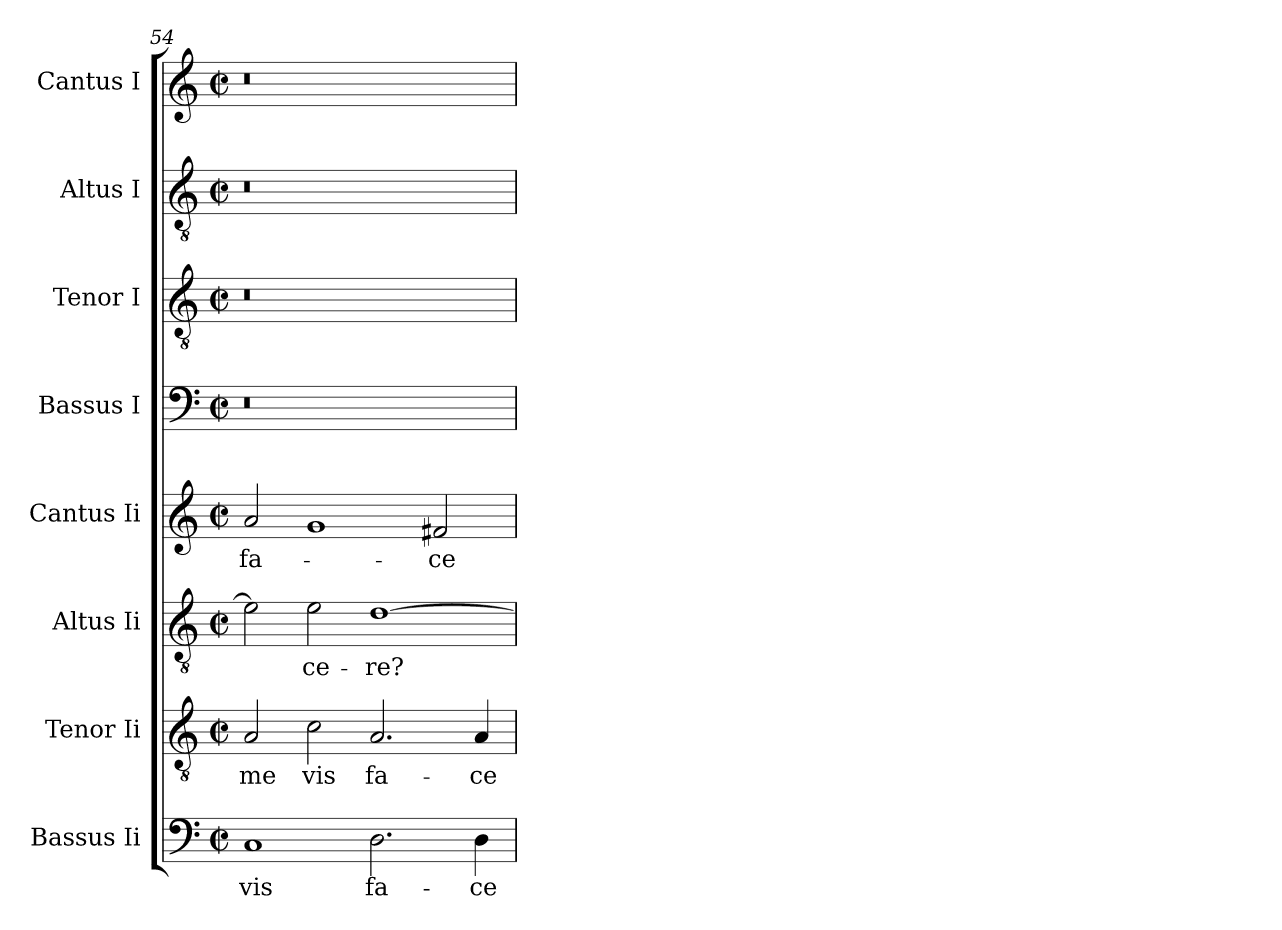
**kern	**text	**kern	**text	**kern	**text	**kern	**text	**kern	**kern	**kern	**kern
*part8	*part8	*part7	*part7	*part6	*part6	*part5	*part5	*part4	*part3	*part2	*part1
*staff8	*staff8	*staff7	*staff7	*staff6	*staff6	*staff5	*staff5	*staff4	*staff3	*staff2	*staff1
*I"Bassus Ii	*	*I"Tenor Ii	*	*I"Altus Ii	*	*I"Cantus Ii	*	*I"Bassus I	*I"Tenor I	*I"Altus I	*I"Cantus I
*clefF4	*	*clefGv2	*	*clefGv2	*	*clefG2	*	*clefF4	*clefGv2	*clefGv2	*clefG2
*M2/2	*	*M2/2	*	*M2/2	*	*M2/2	*	*M2/2	*M2/2	*M2/2	*M2/2
*met(c|)	*	*met(c|)	*	*met(c|)	*	*met(c|)	*	*met(c|)	*met(c|)	*met(c|)	*met(c|)
=54	=54	=54	=54	=54	=54	=54	=54	=54	=54	=54	=54
!	!LO:LY:b:cj	!	!LO:LY:b:cj	!	!	!	!LO:LY:b:cj	!	!	!	!
1C	vis	2A/	me	2e\]	.	2a/	fa-	0r	0r	0r	0r
!	!	!	!LO:LY:b:cj	!	!LO:LY:b:cj	!	!	!	!	!	!
.	.	2c\	vis	2e\	-ce-	1g	.	.	.	.	.
!	!LO:LY:b:cj	!	!LO:LY:b:cj	!	!LO:LY:b:cj	!	!	!	!	!	!
2.D\	fa-	2.A/	fa-	[>1d	-re?	.	.	.	.	.	.
!	!	!	!	!	!	!	!LO:LY:b:cj	!	!	!	!
.	.	.	.	.	.	2f#/	-ce-	.	.	.	.
!	!LO:LY:b:cj	!	!LO:LY:b:cj	!	!	!	!	!	!	!	!
4D\	-ce-	4A/	-ce-	.	.	.	.	.	.	.	.
=	=	=	=	=	=	=	=	=	=	=	=
*-	*-	*-	*-	*-	*-	*-	*-	*-	*-	*-	*-
